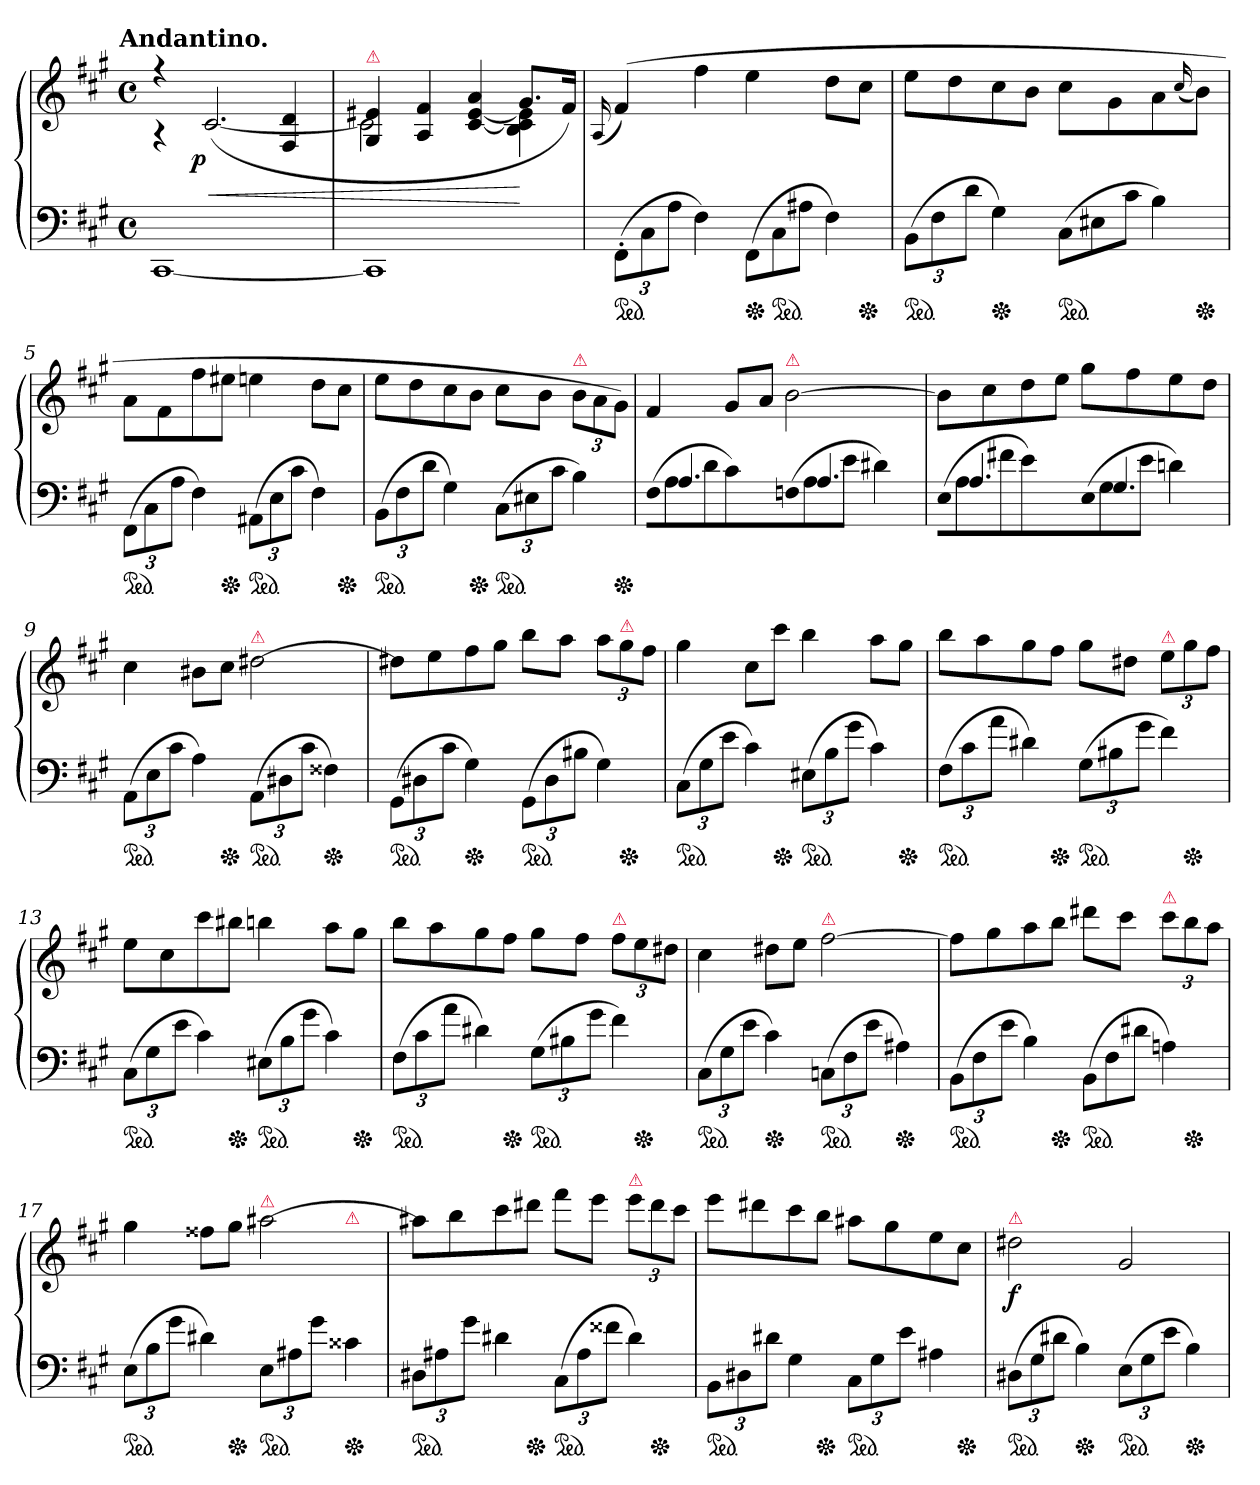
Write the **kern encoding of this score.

**kern	**kern	**dynam
*part1	*part1	*part1
*staff2	*staff1	*staff1/2
*clefF4	*clefG2	*
*k[f#c#g#]	*k[f#c#g#]	*
*f#:	*f#:	*
!!LO:TX:omd:t=Andantino.
*M4/4	*M4/4	*
*met(c)	*met(c)	*
=1	=1	=1
*	*^	*
[1CC#	4r	4r	.
!	!	!	!LO:DY:n=1:rj
.	2ryy	(>[2.c#/	< p
.	4F#/ 4d/	.	.
=2	=2	=2	=2
!	!LO:TX:a:color=crimson:t=⚠	!	!
1CC#\]	4G#/ 4e#X/	2c#]	.
.	4A/ 4f#/	.	.
.	[4c# [4e# 4a	4ryy	.
.	8.g#L	4B 4c#] 4e#]	[
.	16f#Jk)	.	.
*	*v	*v	*
=3	=3	=3
.	(<16qqA/	.
!LO:TX:a:color=crimson:t=⚠	!	!
*ped	*	*
(>12FF#'>\L	(>4f#)	.
12C#	.	.
12AJ	.	.
4F#)	4ff#	.
*Xtuplet	*	*
*Xped	*	*
(>12FF#\L	4ee	.
*ped	*	*
12C#	.	.
12A#XJ	.	.
4F#)	8ddL	.
*Xped	*	*
.	8cc#J	.
=4	=4	=4
*tuplet	*	*
!LO:TX:a:color=crimson:t=⚠	!	!
*ped	*	*
(>12BBL	8eeL	.
12F#	.	.
.	8dd	.
12dJ	.	.
*Xped	*	*
4G#)	8cc#	.
.	8bJ	.
*Xtuplet	*	*
*ped	*	*
(>12C#L	8cc#\L	.
12E#X	.	.
.	8g#	.
12c#J	.	.
4B)	8a	.
.	(<16qqcc#	.
*Xped	*	*
.	8bJ)	.
=5	=5	=5
*tuplet	*	*
!LO:TX:a:color=crimson:t=⚠	!	!
*ped	*	*
(>12FF#\L	8aL	.
12C#	.	.
.	8f#	.
12AJ	.	.
4F#)	8ff#	.
*Xped	*	*
.	8ee#XJ	.
!LO:TX:a:color=crimson:t=⚠	!	!
*ped	*	*
(>12AA#XL	4een	.
12E	.	.
12c#J	.	.
4F#)	8ddL	.
*Xped	*	*
.	8cc#J	.
=6	=6	=6
!LO:TX:a:color=crimson:t=⚠	!	!
*ped	*	*
(>12BBL	8eeL	.
12F#	.	.
.	8dd	.
12dJ	.	.
4G#)	8cc#	.
*Xped	*	*
.	8bJ	.
!LO:TX:a:color=crimson:t=⚠	!	!
*ped	*	*
(>12C#L	8cc#L	.
12E#X	.	.
.	8bJ	.
12c#J	.	.
!	!LO:TX:a:color=crimson:t=⚠	!
4B)	12b\L	.
.	12a\	.
*Xped	*	*
.	12g#\J)	.
=7	=7	=7
*Xtuplet	*	*
*^	*	*
!	!LO:N:vis=2	!	!
12ryy	(>12F#	4f#	.
6.A	12A	.	.
.	12dJ	.	.
.	4c#)	8g#L	.
6ryy	.	.	.
.	.	8aJ	.
!	!	!LO:TX:a:color=crimson:t=⚠	!
!	!LO:N:vis=2	!	!
12ryy	(>12Fn	[2b	.
6.A	12A	.	.
.	12eJ	.	.
.	4d#X)	.	.
6ryy	.	.	.
=8	=8	=8	=8
!	!LO:N:vis=2	!	!
12ryy	(>12E	8bL]	.
6.A	12A	.	.
.	.	8cc#	.
.	12f#XJ	.	.
.	4e)	8dd	.
6ryy	.	.	.
.	.	8eeJ	.
!	!LO:N:vis=2	!	!
12ryy	(>12E	8gg#L	.
6.G#	12G#	.	.
.	.	8ff#	.
.	12eJ	.	.
.	4dn)	8ee	.
6ryy	.	.	.
.	.	8ddJ	.
*v	*v	*	*
=9	=9	=9
*tuplet	*	*
!LO:TX:a:color=crimson:t=⚠	!	!
*ped	*	*
(>12AAL	4cc#	.
12E	.	.
12c#J	.	.
4A)	8b#XL	.
*Xped	*	*
.	8cc#J	.
!	!LO:TX:a:color=crimson:t=⚠	!
!LO:TX:a:color=crimson:t=⚠	!	!
*ped	*	*
(>12AAL	[2dd#X	.
12D#X	.	.
12c#J	.	.
*Xped	*	*
4F##X)	.	.
=10	=10	=10
!LO:TX:a:color=crimson:t=⚠	!	!
*ped	*	*
(>12GG#L	8dd#XL]	.
12D#X	.	.
.	8ee	.
12c#J	.	.
*Xped	*	*
4G#)	8ff#	.
.	8gg#J	.
!LO:TX:a:color=crimson:t=⚠	!	!
*ped	*	*
(>12GG#L	8bbL	.
12D#	.	.
.	8aaJ	.
12B#XJ	.	.
4G#)	12aaL	.
!	!LO:TX:a:color=crimson:t=⚠	!
*Xped	*	*
.	12gg#	.
.	12ff#J	.
=11	=11	=11
!LO:TX:a:color=crimson:t=⚠	!	!
*ped	*	*
(>12C#L	4gg#	.
12G#	.	.
12eJ	.	.
4c#)	8cc#L	.
*Xped	*	*
.	8ccc#J	.
!LO:TX:a:color=crimson:t=⚠	!	!
*ped	*	*
(>12E#XL	4bb	.
12B	.	.
12g#J	.	.
4c#)	8aaL	.
*Xped	*	*
.	8gg#J	.
=12	=12	=12
!LO:TX:a:color=crimson:t=⚠	!	!
*ped	*	*
(>12F#L	8bbL	.
12c#	.	.
.	8aa	.
12aJ	.	.
4d#X)	8gg#	.
*Xped	*	*
.	8ff#J	.
!LO:TX:a:color=crimson:t=⚠	!	!
*ped	*	*
(>12G#L	8gg#L	.
12B#X	.	.
.	8dd#XJ	.
12g#J	.	.
!	!LO:TX:a:color=crimson:t=⚠	!
4f#)	12eeL	.
*Xped	*	*
.	12gg#	.
.	12ff#J	.
=13	=13	=13
!LO:TX:a:color=crimson:t=⚠	!	!
*ped	*	*
(>12C#L	8eeL	.
12G#	.	.
.	8cc#	.
12eJ	.	.
4c#)	8ccc#	.
*Xped	*	*
.	8bb#XJ	.
!LO:TX:a:color=crimson:t=⚠	!	!
*ped	*	*
(>12E#XL	4bbn	.
12B	.	.
12g#J	.	.
4c#)	8aaL	.
*Xped	*	*
.	8gg#J	.
=14	=14	=14
!LO:TX:a:color=crimson:t=⚠	!	!
*ped	*	*
(>12F#L	8bbL	.
12c#	.	.
.	8aa	.
12aJ	.	.
4d#X)	8gg#	.
*Xped	*	*
.	8ff#J	.
!LO:TX:a:color=crimson:t=⚠	!	!
*ped	*	*
(>12G#L	8gg#L	.
12B#X	.	.
.	8ff#J	.
12g#J	.	.
!	!LO:TX:a:color=crimson:t=⚠	!
4f#)	12ff#L	.
*Xped	*	*
.	12ee	.
.	12dd#XJ	.
=15	=15	=15
!LO:TX:a:color=crimson:t=⚠	!	!
*ped	*	*
(>12C#L	4cc#	.
12G#	.	.
12eJ	.	.
*Xped	*	*
4c#)	8dd#XL	.
.	8eeJ	.
!	!LO:TX:a:color=crimson:t=⚠	!
!LO:TX:a:color=crimson:t=⚠	!	!
*ped	*	*
(>12CnL	[2ff#	.
12F#	.	.
12eJ	.	.
*Xped	*	*
4A#X)	.	.
=16	=16	=16
!LO:TX:a:color=crimson:t=⚠	!	!
*ped	*	*
(>12BBL	8ff#L]	.
12F#	.	.
.	8gg#	.
12eJ	.	.
4B)	8aa	.
*Xped	*	*
.	8bbJ	.
*Xtuplet	*	*
*ped	*	*
(>12BBL	8ddd#XL	.
12F#	.	.
.	8ccc#J	.
12d#XJ	.	.
!	!LO:TX:a:color=crimson:t=⚠	!
4An)	12ccc#L	.
*Xped	*	*
.	12bb	.
.	12aaJ	.
=17	=17	=17
*tuplet	*	*
!LO:TX:a:color=crimson:t=⚠	!	!
*	*^	*
*ped	*	*	*
(>12EL	4gg#	2.ryy	.
12B	.	.	.
12g#J	.	.	.
4d#X)	8ff##XL	.	.
*Xped	*	*	*
.	8gg#J	.	.
!	!LO:TX:a:color=crimson:t=⚠	!	!
!LO:TX:a:color=crimson:t=⚠	!	!	!
*ped	*	*	*
12EL	[2aa#X	.	.
12A#X	.	.	.
12g#J	.	.	.
!	!	!LO:TX:a:color=crimson:t=⚠	!
*Xped	*	*	*
4c##X	.	4ryy	.
=18	=18	=18	=18
!LO:TX:a:color=crimson:t=⚠	!	!	!
*	*v	*v	*
*ped	*	*
12D#XL	8aa#XL]	.
12A#X	.	.
.	8bb	.
12g#J	.	.
4d#X	8ccc#	.
*Xped	*	*
.	8ddd#XJ	.
!LO:TX:a:color=crimson:t=⚠	!	!
*ped	*	*
(>12C#L	8fff#L	.
12A#	.	.
.	8eeeJ	.
12f##XJ	.	.
!	!LO:TX:a:color=crimson:t=⚠	!
4d#)	12eeeL	.
*Xped	*	*
.	12ddd#	.
.	12ccc#J	.
=19	=19	=19
!LO:TX:a:color=crimson:t=⚠	!	!
*ped	*	*
12BBL	8eeeL	.
12D#X	.	.
.	8ddd#X	.
12d#XJ	.	.
4G#	8ccc#	.
*Xped	*	*
.	8bbJ	.
!LO:TX:a:color=crimson:t=⚠	!	!
*ped	*	*
12C#L	8aa#XL	.
12G#	.	.
.	8gg#	.
12eJ	.	.
4A#X	8ee	.
*Xped	*	*
.	8cc#J	.
=20	=20	=20
!	!LO:TX:a:color=crimson:t=⚠	!
!LO:TX:a:color=crimson:t=⚠	!	!
*ped	*	*
(>12D#XL	2dd#X	f
12G#	.	.
12d#XJ	.	.
*Xped	*	*
4B)	.	.
!LO:TX:a:color=crimson:t=⚠	!	!
*ped	*	*
(>12EL	2g#	.
12G#	.	.
12eJ	.	.
*Xped	*	*
4B)	.	.
=	=	=
*-	*-	*-
